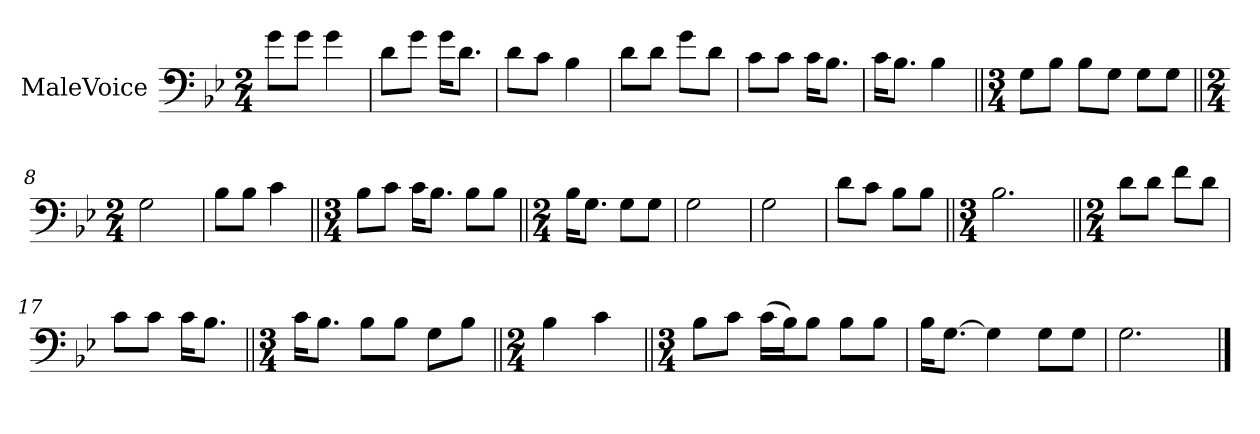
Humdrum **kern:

**kern
*part1
*staff1
*I"MaleVoice
*clefF4
*k[b-e-]
*M2/4
*MM72
=
8g\L
8g\J
4g
=2
8d\L
8g\J
16g\KL
8.d\J
=3
8d\L
8c\J
4B-
=4
8d\L
8d\J
8g\L
8d\J
=5
8c\L
8c\J
16c\KL
8.B-\J
=6
16c\KL
8.B-\J
4B-
=7||
*M3/4
8G\L
8B-\J
8B-\L
8G\J
8G\L
8G\J
=8||
*M2/4
2G
=9
8B-\L
8B-\J
4c
=10||
*M3/4
8B-\L
8c\J
16c\KL
8.B-\J
8B-\L
8B-\J
=11||
*M2/4
16B-\KL
8.G\J
8G\L
8G\J
=12
2G
=13
2G
=14
8d\L
8c\J
8B-\L
8B-\J
=15||
*M3/4
2.B-
=16||
*M2/4
8d\L
8d\J
8f\L
8d\J
=17
8c\L
8c\J
16c\KL
8.B-\J
=18||
*M3/4
16c\KL
8.B-\J
8B-\L
8B-\J
8G\L
8B-\J
=19||
*M2/4
4B-
4c
=20||
*M3/4
8B-\L
8c\J
(16c\LL
16B-\J)
8B-\J
8B-\L
8B-\J
=21
16B-\KL
[8.G\J
4G]
8G\L
8G\J
=22
2.G
==
*-
